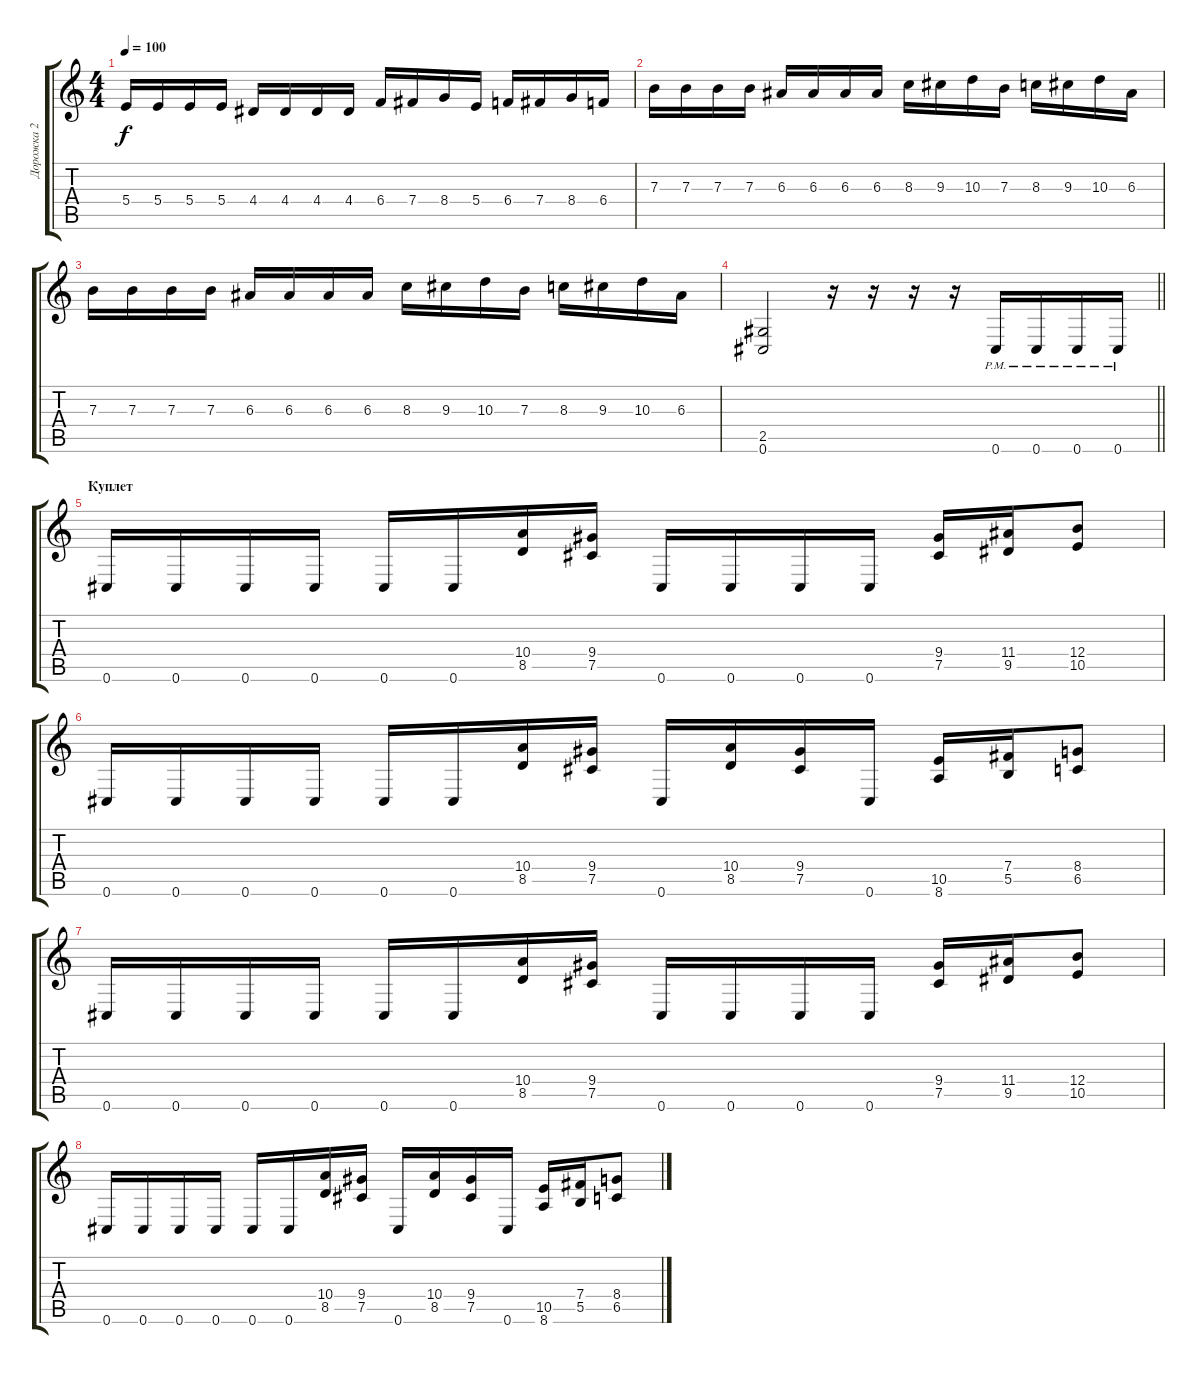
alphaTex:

\track ("Дорожка 2" "Дорожка 2") {instrument overdrivenguitar}
\staff {score tabs}
\tuning (Db4 Ab3 E3 B2 Gb2 Db2) {hide}
\ts (4 4)
\tempo 100
\clef g2
\ks c
5.4.16{dy f} 5.4.16 5.4.16 5.4.16 4.4.16 4.4.16 4.4.16 4.4.16 6.4.16 7.4.16 8.4.16 5.4.16 6.4.16 7.4.16 8.4.16 6.4.16 |
7.3.16 7.3.16 7.3.16 7.3.16 6.3.16 6.3.16 6.3.16 6.3.16 8.3.16 9.3.16 10.3.16 7.3.16 8.3.16 9.3.16 10.3.16 6.3.16 |
7.3.16 7.3.16 7.3.16 7.3.16 6.3.16 6.3.16 6.3.16 6.3.16 8.3.16 9.3.16 10.3.16 7.3.16 8.3.16 9.3.16 10.3.16 6.3.16 |
\barLineRight lightlight
(2.5 0.6).2 r.16 r.16 r.16 r.16 0.6{pm}.16 0.6{pm}.16 0.6{pm}.16 0.6{pm}.16 |
\section ("" "Куплет")
0.6.16 0.6.16 0.6.16 0.6.16 0.6.16 0.6.16 (10.4 8.5).16 (9.4 7.5).16 0.6.16 0.6.16 0.6.16 0.6.16 (9.4 7.5).16 (11.4 9.5).16 (12.4 10.5).8 |
0.6.16 0.6.16 0.6.16 0.6.16 0.6.16 0.6.16 (10.4 8.5).16 (9.4 7.5).16 0.6.16 (10.4 8.5).16 (9.4 7.5).16 0.6.16 (10.5 8.6).16 (7.4 5.5).16 (8.4 6.5).8 |
0.6.16 0.6.16 0.6.16 0.6.16 0.6.16 0.6.16 (10.4 8.5).16 (9.4 7.5).16 0.6.16 0.6.16 0.6.16 0.6.16 (9.4 7.5).16 (11.4 9.5).16 (12.4 10.5).8 |
0.6.16 0.6.16 0.6.16 0.6.16 0.6.16 0.6.16 (10.4 8.5).16 (9.4 7.5).16 0.6.16 (10.4 8.5).16 (9.4 7.5).16 0.6.16 (10.5 8.6).16 (7.4 5.5).16 (8.4 6.5).8
